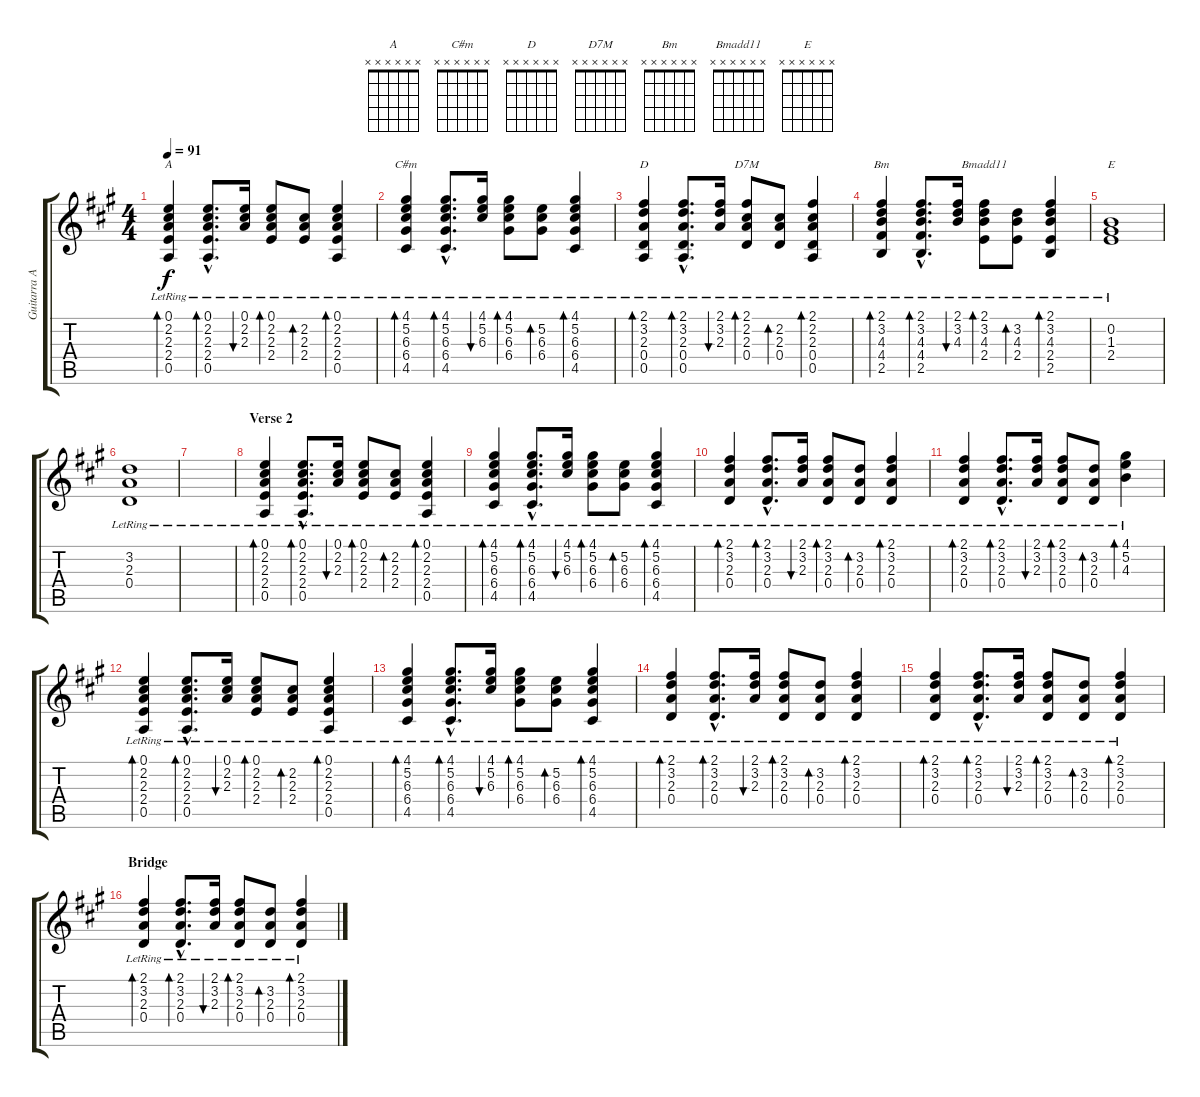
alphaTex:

\track ("Guitarra Acústica" "Guitarra A") {instrument acousticguitarsteel}
\staff {score tabs}
\tuning (E4 B3 G3 D3 A2 E2) {hide}
\chord ("A" x x x x x x)
\chord ("C#m" x x x x x x)
\chord ("D" x x x x x x)
\chord ("D7M" x x x x x x)
\chord ("Bm" x x x x x x)
\chord ("Bmadd11" x x x x x x)
\chord ("E" x x x x x x)
\ts (4 4)
\tempo 91
\clef g2
\ks a
(0.1{lr} 2.2{lr} 2.3{lr} 2.4{lr} 0.5{lr}).4{bd 60 ch "A" dy f} (0.1{hac lr} 2.2{hac lr} 2.3{hac lr} 2.4{hac lr} 0.5{hac lr}).8{d bd 60} (0.1{lr} 2.2{lr} 2.3{lr}).16{bu 60} (0.1{lr} 2.2{lr} 2.3{lr} 2.4{lr}).8{bd 60} (2.2{lr} 2.3{lr} 2.4{lr}).8{bd 60} (0.1{lr} 2.2{lr} 2.3{lr} 2.4{lr} 0.5{lr}).4{bd 60} |
(4.1{lr} 5.2{lr} 6.3{lr} 6.4{lr} 4.5{lr}).4{bd 60 ch "C#m"} (4.1{hac lr} 5.2{hac lr} 6.3{hac lr} 6.4{hac lr} 4.5{hac lr}).8{d bd 60} (4.1{lr} 5.2{lr} 6.3{lr}).16{bu 60} (4.1{lr} 5.2{lr} 6.3{lr} 6.4{lr}).8{bd 60} (5.2{lr} 6.3{lr} 6.4{lr}).8{bd 60} (4.1{lr} 5.2{lr} 6.3{lr} 6.4{lr} 4.5{lr}).4{bd 60} |
(2.1{lr} 3.2{lr} 2.3{lr} 0.4{lr} 0.5{lr}).4{bd 60 ch "D"} (2.1{hac lr} 3.2{hac lr} 2.3{hac lr} 0.4{hac lr} 0.5{hac lr}).8{d bd 60} (2.1{lr} 3.2{lr} 2.3{lr}).16{bu 60} (2.1{lr} 2.2{lr} 2.3{lr} 0.4{lr}).8{bd 60 ch "D7M"} (2.2{lr} 2.3{lr} 0.4{lr}).8{bd 60} (2.1{lr} 2.2{lr} 2.3{lr} 0.4{lr} 0.5{lr}).4{bd 60} |
(2.1{lr} 3.2{lr} 4.3{lr} 4.4{lr} 2.5{lr}).4{bd 60 ch "Bm"} (2.1{hac lr} 3.2{hac lr} 4.3{hac lr} 4.4{hac lr} 2.5{hac lr}).8{d bd 60} (2.1{lr} 3.2{lr} 4.3{lr}).16{bu 60} (2.1{lr} 3.2{lr} 4.3{lr} 2.4{lr}).8{bd 60 ch "Bmadd11"} (3.2{lr} 4.3{lr} 2.4{lr}).8{bd 60} (2.1{lr} 3.2{lr} 4.3{lr} 2.4{lr} 2.5{lr}).4{bd 60} |
(0.2{lr} 1.3{lr} 2.4{lr}).1{ch "E"} |
(3.2{lr} 2.3{lr} 0.4{lr}).1 |
|
\section ("" "Verse 2")
(0.1{lr} 2.2{lr} 2.3{lr} 2.4{lr} 0.5{lr}).4{bd 60} (0.1{hac lr} 2.2{hac lr} 2.3{hac lr} 2.4{hac lr} 0.5{hac lr}).8{d bd 60} (0.1{lr} 2.2{lr} 2.3{lr}).16{bu 60} (0.1{lr} 2.2{lr} 2.3{lr} 2.4{lr}).8{bd 60} (2.2{lr} 2.3{lr} 2.4{lr}).8{bd 60} (0.1{lr} 2.2{lr} 2.3{lr} 2.4{lr} 0.5{lr}).4{bd 60} |
(4.1{lr} 5.2{lr} 6.3{lr} 6.4{lr} 4.5{lr}).4{bd 60} (4.1{hac lr} 5.2{hac lr} 6.3{hac lr} 6.4{hac lr} 4.5{hac lr}).8{d bd 60} (4.1{lr} 5.2{lr} 6.3{lr}).16{bu 60} (4.1{lr} 5.2{lr} 6.3{lr} 6.4{lr}).8{bd 60} (5.2{lr} 6.3{lr} 6.4{lr}).8{bd 60} (4.1{lr} 5.2{lr} 6.3{lr} 6.4{lr} 4.5{lr}).4{bd 60} |
(2.1{lr} 3.2{lr} 2.3{lr} 0.4{lr}).4{bd 60} (2.1{hac lr} 3.2{hac lr} 2.3{hac lr} 0.4{hac lr}).8{d bd 60} (2.1{lr} 3.2{lr} 2.3{lr}).16{bu 60} (2.1{lr} 3.2{lr} 2.3{lr} 0.4{lr}).8{bd 60} (3.2{lr} 2.3{lr} 0.4{lr}).8{bd 60} (2.1{lr} 3.2{lr} 2.3{lr} 0.4{lr}).4{bd 60} |
(2.1{lr} 3.2{lr} 2.3{lr} 0.4{lr}).4{bd 60} (2.1{hac lr} 3.2{hac lr} 2.3{hac lr} 0.4{hac lr}).8{d bd 60} (2.1{lr} 3.2{lr} 2.3{lr}).16{bu 60} (2.1{lr} 3.2{lr} 2.3{lr} 0.4{lr}).8{bd 60} (3.2{lr} 2.3{lr} 0.4{lr}).8{bd 60} (4.1{lr} 5.2{lr} 4.3{lr}).4{bd 60} |
(0.1{lr} 2.2{lr} 2.3{lr} 2.4{lr} 0.5{lr}).4{bd 60} (0.1{hac lr} 2.2{hac lr} 2.3{hac lr} 2.4{hac lr} 0.5{hac lr}).8{d bd 60} (0.1{lr} 2.2{lr} 2.3{lr}).16{bu 60} (0.1{lr} 2.2{lr} 2.3{lr} 2.4{lr}).8{bd 60} (2.2{lr} 2.3{lr} 2.4{lr}).8{bd 60} (0.1{lr} 2.2{lr} 2.3{lr} 2.4{lr} 0.5{lr}).4{bd 60} |
(4.1{lr} 5.2{lr} 6.3{lr} 6.4{lr} 4.5{lr}).4{bd 60} (4.1{hac lr} 5.2{hac lr} 6.3{hac lr} 6.4{hac lr} 4.5{hac lr}).8{d bd 60} (4.1{lr} 5.2{lr} 6.3{lr}).16{bu 60} (4.1{lr} 5.2{lr} 6.3{lr} 6.4{lr}).8{bd 60} (5.2{lr} 6.3{lr} 6.4{lr}).8{bd 60} (4.1{lr} 5.2{lr} 6.3{lr} 6.4{lr} 4.5{lr}).4{bd 60} |
(2.1{lr} 3.2{lr} 2.3{lr} 0.4{lr}).4{bd 60} (2.1{hac lr} 3.2{hac lr} 2.3{hac lr} 0.4{hac lr}).8{d bd 60} (2.1{lr} 3.2{lr} 2.3{lr}).16{bu 60} (2.1{lr} 3.2{lr} 2.3{lr} 0.4{lr}).8{bd 60} (3.2{lr} 2.3{lr} 0.4{lr}).8{bd 60} (2.1{lr} 3.2{lr} 2.3{lr} 0.4{lr}).4{bd 60} |
(2.1{lr} 3.2{lr} 2.3{lr} 0.4{lr}).4{bd 60} (2.1{hac lr} 3.2{hac lr} 2.3{hac lr} 0.4{hac lr}).8{d bd 60} (2.1{lr} 3.2{lr} 2.3{lr}).16{bu 60} (2.1{lr} 3.2{lr} 2.3{lr} 0.4{lr}).8{bd 60} (3.2{lr} 2.3{lr} 0.4{lr}).8{bd 60} (2.1{lr} 3.2{lr} 2.3{lr} 0.4{lr}).4{bd 60} |
\section ("" "Bridge")
(2.1{lr} 3.2{lr} 2.3{lr} 0.4{lr}).4{bd 60} (2.1{hac lr} 3.2{hac lr} 2.3{hac lr} 0.4{hac lr}).8{d bd 60} (2.1{lr} 3.2{lr} 2.3{lr}).16{bu 60} (2.1{lr} 3.2{lr} 2.3{lr} 0.4{lr}).8{bd 60} (3.2{lr} 2.3{lr} 0.4{lr}).8{bd 60} (2.1{lr} 3.2{lr} 2.3{lr} 0.4{lr}).4{bd 60}
